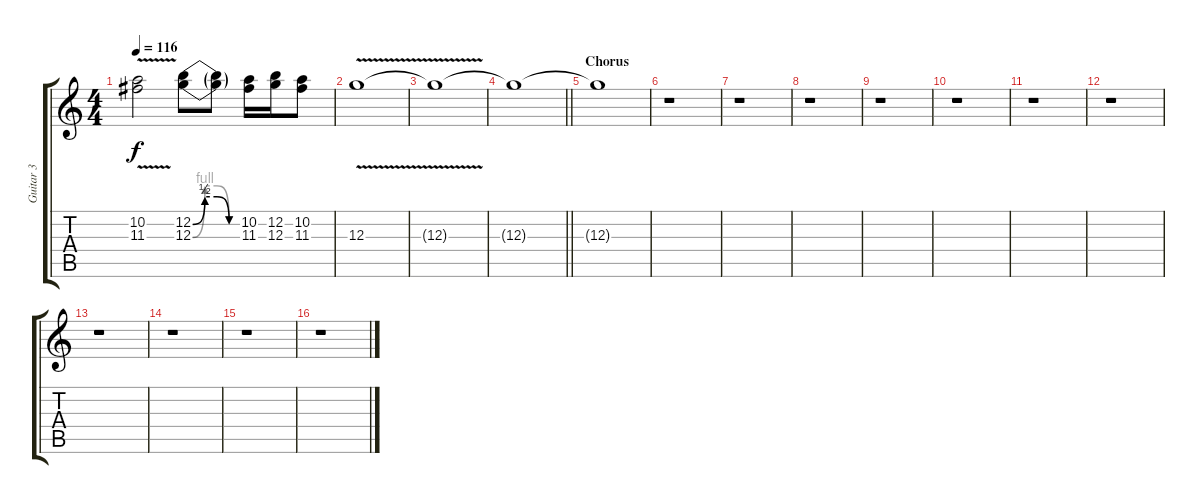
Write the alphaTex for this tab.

\track ("Guitar 3" "Guitar 3") {instrument acousticguitarsteel}
\staff {score tabs}
\tuning (E4 B3 G3 D3 A2 E2) {hide}
\ts (4 4)
\tempo 116
\clef g2
\ks c
(10.2{v} 11.3{v}).2{dy f} (12.2{be (custom 0 0 15 2 30 2 45 0 60 0)} 12.3{be (custom 0 0 15 4 30 4 45 0 60 0)}).8 (12.2{t} 12.3{t}).8 (10.2 11.3).16 (12.2 12.3).16 (10.2 11.3).8 |
12.3{v}.1 |
12.3{t}.1 |
\barLineRight lightlight
12.3{t}.1 |
\section ("" "Chorus")
12.3{t}.1 |
r.1 |
r.1 |
r.1 |
r.1 |
r.1 |
r.1 |
r.1 |
r.1 |
r.1 |
r.1 |
r.1
